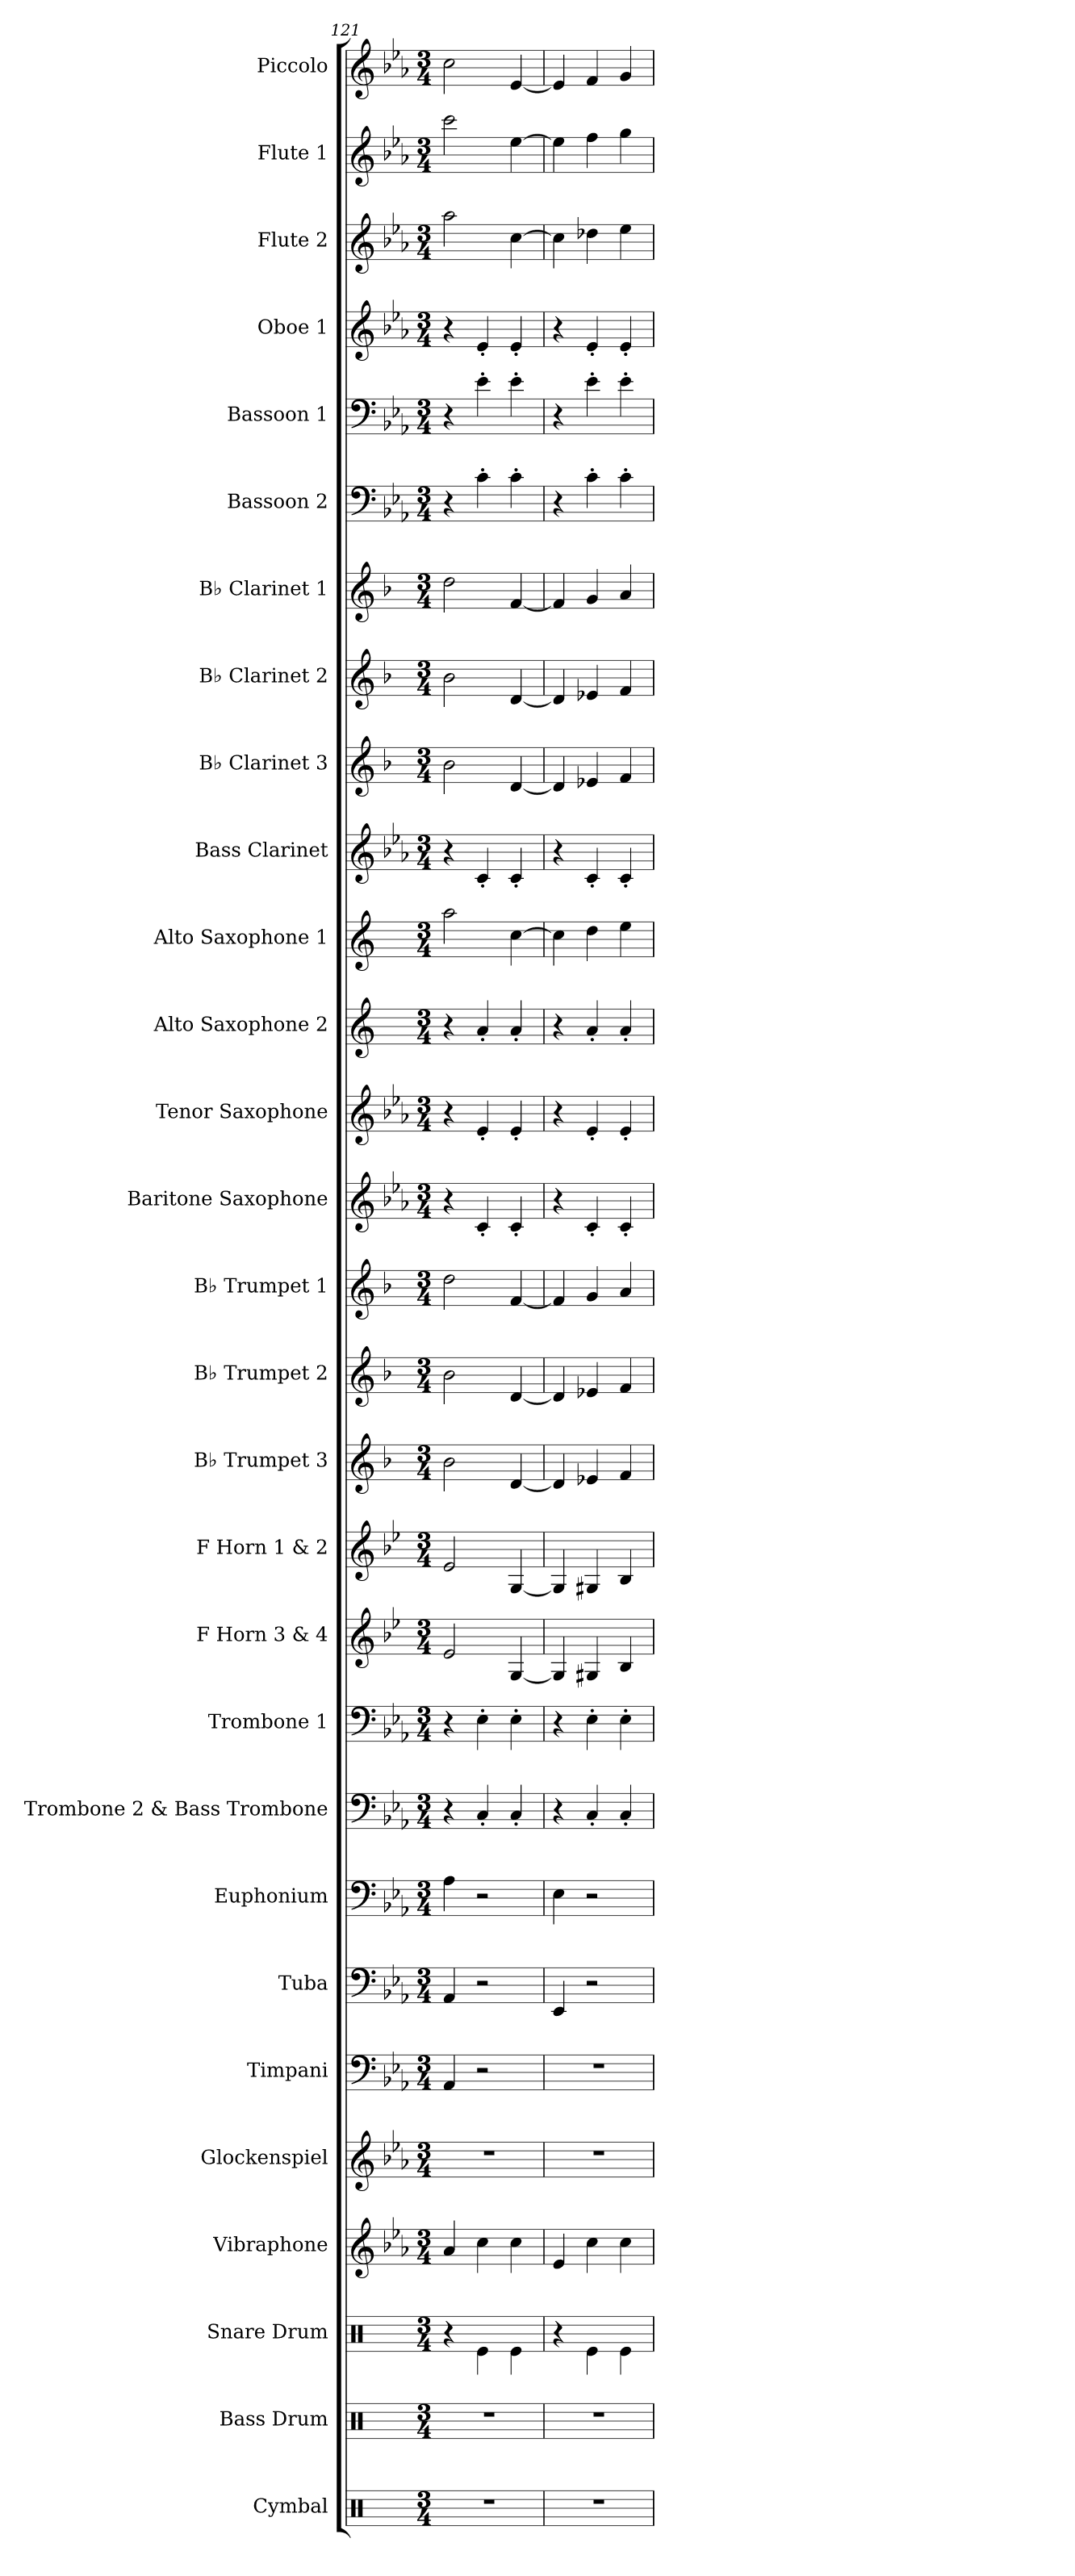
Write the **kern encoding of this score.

**kern	**kern	**kern	**kern	**kern	**kern	**kern	**kern	**kern	**kern	**kern	**kern	**kern	**kern	**kern	**kern	**kern	**kern	**kern	**kern	**kern	**kern	**kern	**kern	**kern	**kern	**kern	**kern	**kern
*part29	*part28	*part27	*part26	*part25	*part24	*part23	*part22	*part21	*part20	*part19	*part18	*part17	*part16	*part15	*part14	*part13	*part12	*part11	*part10	*part9	*part8	*part7	*part6	*part5	*part4	*part3	*part2	*part1
*staff29	*staff28	*staff27	*staff26	*staff25	*staff24	*staff23	*staff22	*staff21	*staff20	*staff19	*staff18	*staff17	*staff16	*staff15	*staff14	*staff13	*staff12	*staff11	*staff10	*staff9	*staff8	*staff7	*staff6	*staff5	*staff4	*staff3	*staff2	*staff1
*I"Cymbal	*I"Bass Drum	*I"Snare Drum	*I"Vibraphone	*I"Glockenspiel	*I"Timpani	*I"Tuba	*I"Euphonium	*I"Trombone 2 &amp; Bass Trombone	*I"Trombone 1	*I"F Horn 3 &amp; 4	*I"F Horn 1 &amp; 2	*I"B♭ Trumpet 3	*I"B♭ Trumpet 2	*I"B♭ Trumpet 1	*I"Baritone Saxophone	*I"Tenor Saxophone	*I"Alto Saxophone 2	*I"Alto Saxophone 1	*I"Bass Clarinet	*I"B♭ Clarinet 3	*I"B♭ Clarinet 2	*I"B♭ Clarinet 1	*I"Bassoon 2	*I"Bassoon 1	*I"Oboe 1	*I"Flute 2	*I"Flute 1	*I"Piccolo
*I'Cym.	*I'B. Dr.	*I'Sn. Dr.	*I'Vib.	*I'Glk.	*I'Timp.	*I'Tba.	*I'Euph.	*I'Tbn. 2 B. Tbn.	*I'Tbn. 1	*I'F Hn. 3 4	*I'F Hn. 1 2	*I'B♭ Tpt. 3	*I'B♭ Tpt. 2	*I'B♭ Tpt. 1	*I'Bar. Sax.	*I'T. Sax.	*I'A. Sax. 2	*I'A. Sax. 1	*I'B. Cl.	*I'B♭ Cl. 3	*I'B♭ Cl. 2	*I'B♭ Cl. 1	*I'Bsn. 2	*I'Bsn. 1	*I'Ob. 1	*I'Fl. 2	*I'Fl. 1	*I'Picc.
*clefX	*clefX	*clefX	*clefG2	*clefG2	*clefF4	*clefF4	*clefF4	*clefF4	*clefF4	*clefG2	*clefG2	*clefG2	*clefG2	*clefG2	*clefG2	*clefG2	*clefG2	*clefG2	*clefG2	*clefG2	*clefG2	*clefG2	*clefF4	*clefF4	*clefG2	*clefG2	*clefG2	*clefG2
*	*	*	*	*ITrd-14c-24	*	*	*	*	*	*ITrd4c7	*ITrd4c7	*ITrd1c2	*ITrd1c2	*ITrd1c2	*ITrd12c21	*ITrd8c14	*ITrd5c9	*ITrd5c9	*ITrd8c14	*ITrd1c2	*ITrd1c2	*ITrd1c2	*	*	*	*	*	*ITrd-7c-12
*k[]	*k[]	*k[]	*k[b-e-a-]	*k[b-e-a-]	*k[b-e-a-]	*k[b-e-a-]	*k[b-e-a-]	*k[b-e-a-]	*k[b-e-a-]	*k[b-e-a-]	*k[b-e-a-]	*k[b-e-a-]	*k[b-e-a-]	*k[b-e-a-]	*k[b-e-a-]	*k[b-e-a-]	*k[b-e-a-]	*k[b-e-a-]	*k[b-e-a-]	*k[b-e-a-]	*k[b-e-a-]	*k[b-e-a-]	*k[b-e-a-]	*k[b-e-a-]	*k[b-e-a-]	*k[b-e-a-]	*k[b-e-a-]	*k[b-e-a-]
*M3/4	*M3/4	*M3/4	*M3/4	*M3/4	*M3/4	*M3/4	*M3/4	*M3/4	*M3/4	*M3/4	*M3/4	*M3/4	*M3/4	*M3/4	*M3/4	*M3/4	*M3/4	*M3/4	*M3/4	*M3/4	*M3/4	*M3/4	*M3/4	*M3/4	*M3/4	*M3/4	*M3/4	*M3/4
=121	=121	=121	=121	=121	=121	=121	=121	=121	=121	=121	=121	=121	=121	=121	=121	=121	=121	=121	=121	=121	=121	=121	=121	=121	=121	=121	=121	=121
2.r	2.r	4r	4a-/	2.r	4AA-/	4AA-/	4A-\	4r	4r	2A-/	2A-/	2a-\	2a-\	2cc\	4r	4r	4r	2cc\	4r	2a-\	2a-\	2cc\	4r	4r	4r	2aa-\	2ccc\	2ccc\
.	.	4Re\	4cc\	.	2r	2r	2r	4C'/	4E-'\	.	.	.	.	.	4C'/	4E-'/	4c'/	.	4C'/	.	.	.	4c'\	4e-'\	4e-'/	.	.	.
.	.	4Re\	4cc\	.	.	.	.	4C'/	4E-'\	[4C/	[4C/	[4c/	[4c/	[4e-/	4C'/	4E-'/	4c'/	[4e-\	4C'/	[4c/	[4c/	[4e-/	4c'\	4e-'\	4e-'/	[4cc\	[4ee-\	[4ee-/
=122	=122	=122	=122	=122	=122	=122	=122	=122	=122	=122	=122	=122	=122	=122	=122	=122	=122	=122	=122	=122	=122	=122	=122	=122	=122	=122	=122	=122
2.r	2.r	4r	4e-/	2.r	2.r	4EE-/	4E-\	4r	4r	4C/]	4C/]	4c/]	4c/]	4e-/]	4r	4r	4r	4e-\]	4r	4c/]	4c/]	4e-/]	4r	4r	4r	4cc\]	4ee-\]	4ee-/]
.	.	4Re\	4cc\	.	.	2r	2r	4C'/	4E-'\	4C#X/	4C#X/	4d-X/	4d-X/	4f/	4C'/	4E-'/	4c'/	4f\	4C'/	4d-X/	4d-X/	4f/	4c'\	4e-'\	4e-'/	4dd-X\	4ff\	4ff/
.	.	4Re\	4cc\	.	.	.	.	4C'/	4E-'\	4E-/	4E-/	4e-/	4e-/	4g/	4C'/	4E-'/	4c'/	4g\	4C'/	4e-/	4e-/	4g/	4c'\	4e-'\	4e-'/	4ee-\	4gg\	4gg/
=	=	=	=	=	=	=	=	=	=	=	=	=	=	=	=	=	=	=	=	=	=	=	=	=	=	=	=	=
*-	*-	*-	*-	*-	*-	*-	*-	*-	*-	*-	*-	*-	*-	*-	*-	*-	*-	*-	*-	*-	*-	*-	*-	*-	*-	*-	*-	*-
